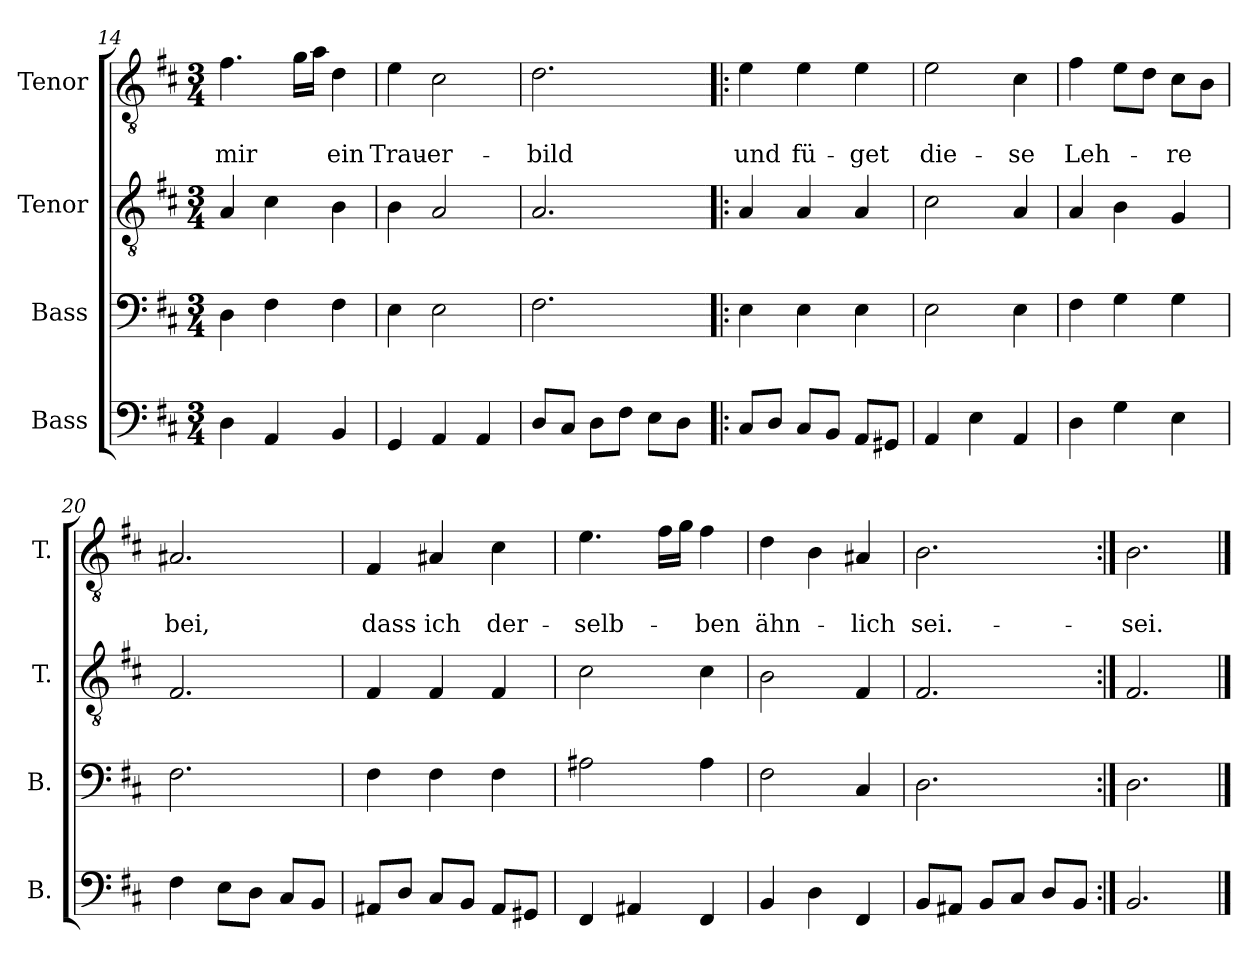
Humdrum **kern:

**kern	**kern	**kern	**kern	**text	**text
*part4	*part3	*part2	*part1	*part1	*part1
*staff4	*staff3	*staff2	*staff1	*staff1	*staff1
*I"Bass	*I"Bass	*I"Tenor	*I"Tenor	*	*
*I'B.	*I'B.	*I'T.	*I'T.	*	*
*clefF4	*clefF4	*clefGv2	*clefGv2	*	*
*k[f#c#]	*k[f#c#]	*k[f#c#]	*k[f#c#]	*	*
*M3/4	*M3/4	*M3/4	*M3/4	*	*
=14	=14	=14	=14	=14	=14
!	!	!	!	!	!LO:LY:b
4D\	4D\	4A/	4.f#\	.	mir
4AA/	4F#\	4c#\	.	.	.
.	.	.	16g\LL	.	.
.	.	.	16a\JJ	.	.
!	!	!	!	!	!LO:LY:b
4BB/	4F#\	4B\	4d\	.	ein
=15	=15	=15	=15	=15	=15
!	!	!	!	!	!LO:LY:b
4GG/	4E\	4B\	4e\	.	Trau-
!	!	!	!	!	!LO:LY:b
4AA/	2E\	2A/	2c#\	.	-er-
4AA/	.	.	.	.	.
=16	=16	=16	=16	=16	=16
!	!	!	!	!	!LO:LY:b
8D/L	2.F#\	2.A/	2.d\	.	-bild
8C#/J	.	.	.	.	.
8D\L	.	.	.	.	.
8F#\J	.	.	.	.	.
8E\L	.	.	.	.	.
8D\J	.	.	.	.	.
=17!|:	=17!|:	=17!|:	=17!|:	=17!|:	=17!|:
!	!	!	!	!	!LO:LY:b
8C#/L	4E\	4A/	4e\	.	und
8D/J	.	.	.	.	.
!	!	!	!	!	!LO:LY:b
8C#/L	4E\	4A/	4e\	.	fü-
8BB/J	.	.	.	.	.
!	!	!	!	!	!LO:LY:b
8AA/L	4E\	4A/	4e\	.	-get
8GG#X/J	.	.	.	.	.
=18	=18	=18	=18	=18	=18
!	!	!	!	!	!LO:LY:b
4AA/	2E\	2c#\	2e\	.	die-
4E\	.	.	.	.	.
!	!	!	!	!	!LO:LY:b
4AA/	4E\	4A/	4c#\	.	-se
=19	=19	=19	=19	=19	=19
!	!	!	!	!	!LO:LY:b
4D\	4F#\	4A/	4f#\	.	Leh-
4G\	4G\	4B\	8e\L	.	.
.	.	.	8d\J	.	.
!	!	!	!	!	!LO:LY:b
4E\	4G\	4G/	8c#\L	.	-re
.	.	.	8B\J	.	.
=20	=20	=20	=20	=20	=20
!	!	!	!	!	!LO:LY:b
4F#\	2.F#\	2.F#/	2.A#X/	.	bei,
8E\L	.	.	.	.	.
8D\J	.	.	.	.	.
8C#/L	.	.	.	.	.
8BB/J	.	.	.	.	.
=21	=21	=21	=21	=21	=21
!	!	!	!	!	!LO:LY:b
8AA#X/L	4F#\	4F#/	4F#/	.	dass
8D/J	.	.	.	.	.
!	!	!	!	!	!LO:LY:b
8C#/L	4F#\	4F#/	4A#X/	.	ich
8BB/J	.	.	.	.	.
!	!	!	!	!	!LO:LY:b
8AA#/L	4F#\	4F#/	4c#\	.	der-
8GG#X/J	.	.	.	.	.
=22	=22	=22	=22	=22	=22
!	!	!	!	!	!LO:LY:b
4FF#/	2A#X\	2c#\	4.e\	.	-selb-
4AA#X/	.	.	.	.	.
.	.	.	16f#\LL	.	.
.	.	.	16g\JJ	.	.
!	!	!	!	!	!LO:LY:b
4FF#/	4A#\	4c#\	4f#\	.	-ben
=23	=23	=23	=23	=23	=23
!	!	!	!	!	!LO:LY:b
4BB/	2F#\	2B\	4d\	.	ähn-
4D\	.	.	4B\	.	.
!	!	!	!	!	!LO:LY:b
4FF#/	4C#/	4F#/	4A#X/	.	-lich
=24	=24	=24	=24	=24	=24
!	!	!	!	!	!LO:LY:b
8BB/L	2.D\	2.F#/	2.B\	.	sei.-
8AA#X/J	.	.	.	.	.
8BB/L	.	.	.	.	.
8C#/J	.	.	.	.	.
8D/L	.	.	.	.	.
8BB/J	.	.	.	.	.
=25:|!	=25:|!	=25:|!	=25:|!	=25:|!	=25:|!
!	!	!	!	!	!LO:LY:b
2.BB/	2.D\	2.F#/	2.B\	.	sei.
==	==	==	==	==	==
*-	*-	*-	*-	*-	*-
